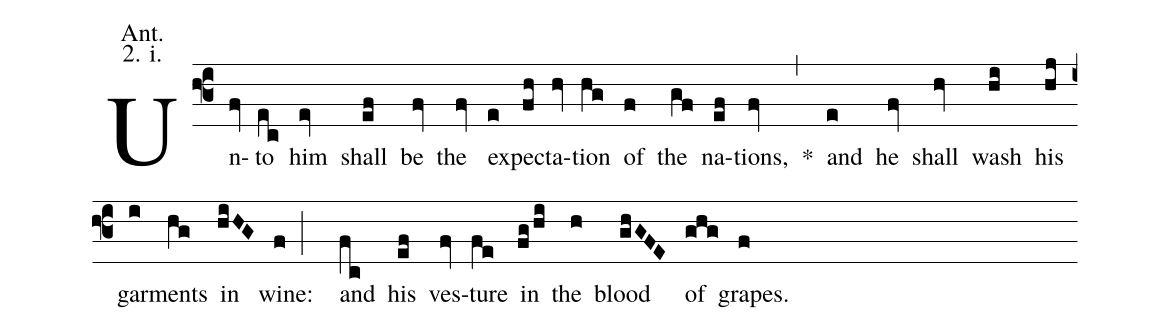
annotation: Ant.;
annotation: 2. i.;
%%
(f3) Un(fv)to(ec) him(ev) shall(ef) be(fv) the(fv) ex(e)pec(fh)ta(hv)tion(hg) of(f) the(gf) na(ef)tions,(fv) <sp>*</sp>(,) and(e) he(fv) shall(hv) wash(hi) his(hj) gar(i)ments(hg) in(hiHG) wine:(f;) and(fc) his(ef) ves(fv)ture(fe) in(fg/hi) the(h) blood(ghGFE) of(ghg) grapes.(f)
